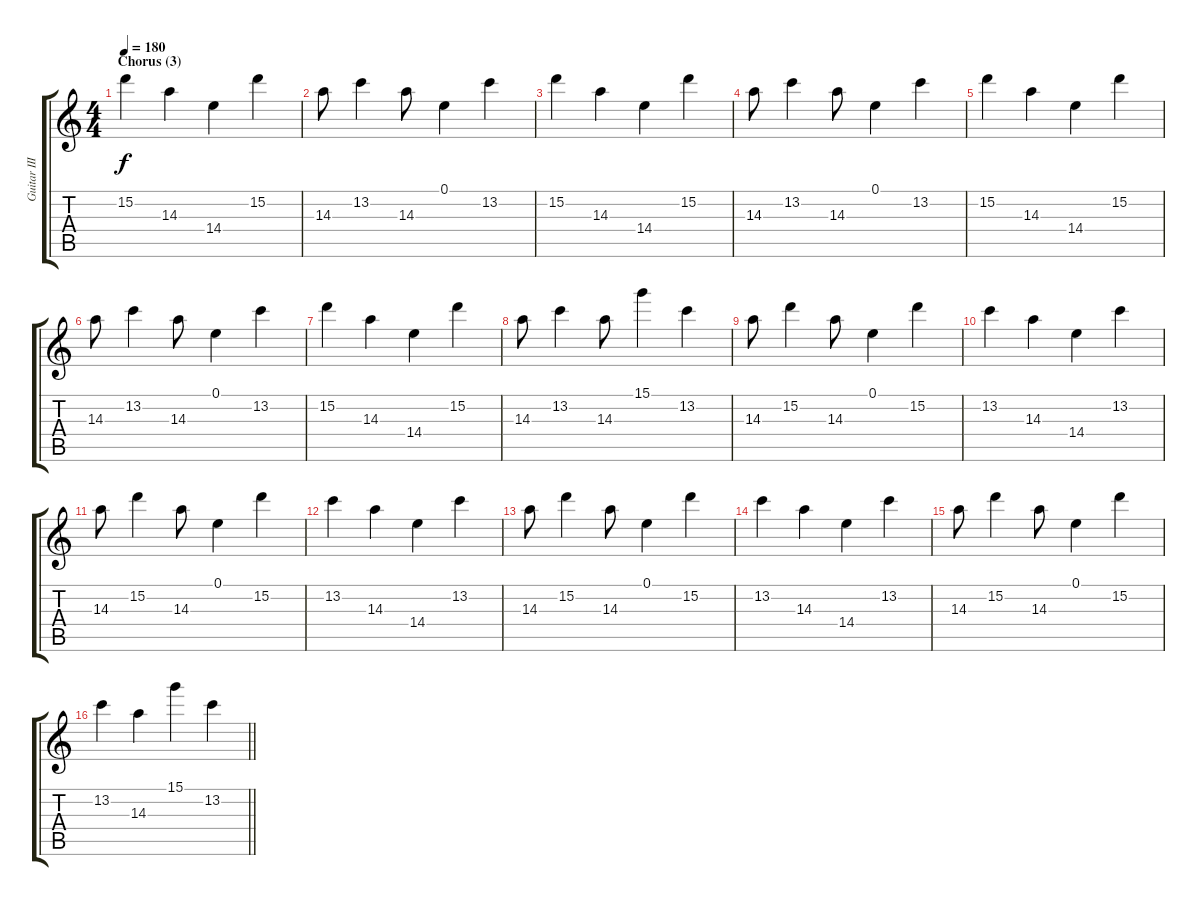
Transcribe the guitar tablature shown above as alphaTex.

\track ("Guitar III (Jun)" "Guitar III") {instrument distortionguitar}
\staff {score tabs}
\tuning (E4 B3 G3 D3 A2 E2) {hide}
\ts (4 4)
\section ("" "Chorus (3)")
\tempo 180
\clef g2
\ks c
15.2.4{dy f} 14.3.4 14.4.4 15.2.4 |
14.3.8 13.2.4 14.3.8 0.1.4 13.2.4 |
15.2.4 14.3.4 14.4.4 15.2.4 |
14.3.8 13.2.4 14.3.8 0.1.4 13.2.4 |
15.2.4 14.3.4 14.4.4 15.2.4 |
14.3.8 13.2.4 14.3.8 0.1.4 13.2.4 |
15.2.4 14.3.4 14.4.4 15.2.4 |
14.3.8 13.2.4 14.3.8 15.1.4 13.2.4 |
14.3.8 15.2.4 14.3.8 0.1.4 15.2.4 |
13.2.4 14.3.4 14.4.4 13.2.4 |
14.3.8 15.2.4 14.3.8 0.1.4 15.2.4 |
13.2.4 14.3.4 14.4.4 13.2.4 |
14.3.8 15.2.4 14.3.8 0.1.4 15.2.4 |
13.2.4 14.3.4 14.4.4 13.2.4 |
14.3.8 15.2.4 14.3.8 0.1.4 15.2.4 |
\barLineRight lightlight
13.2.4 14.3.4 15.1.4 13.2.4
